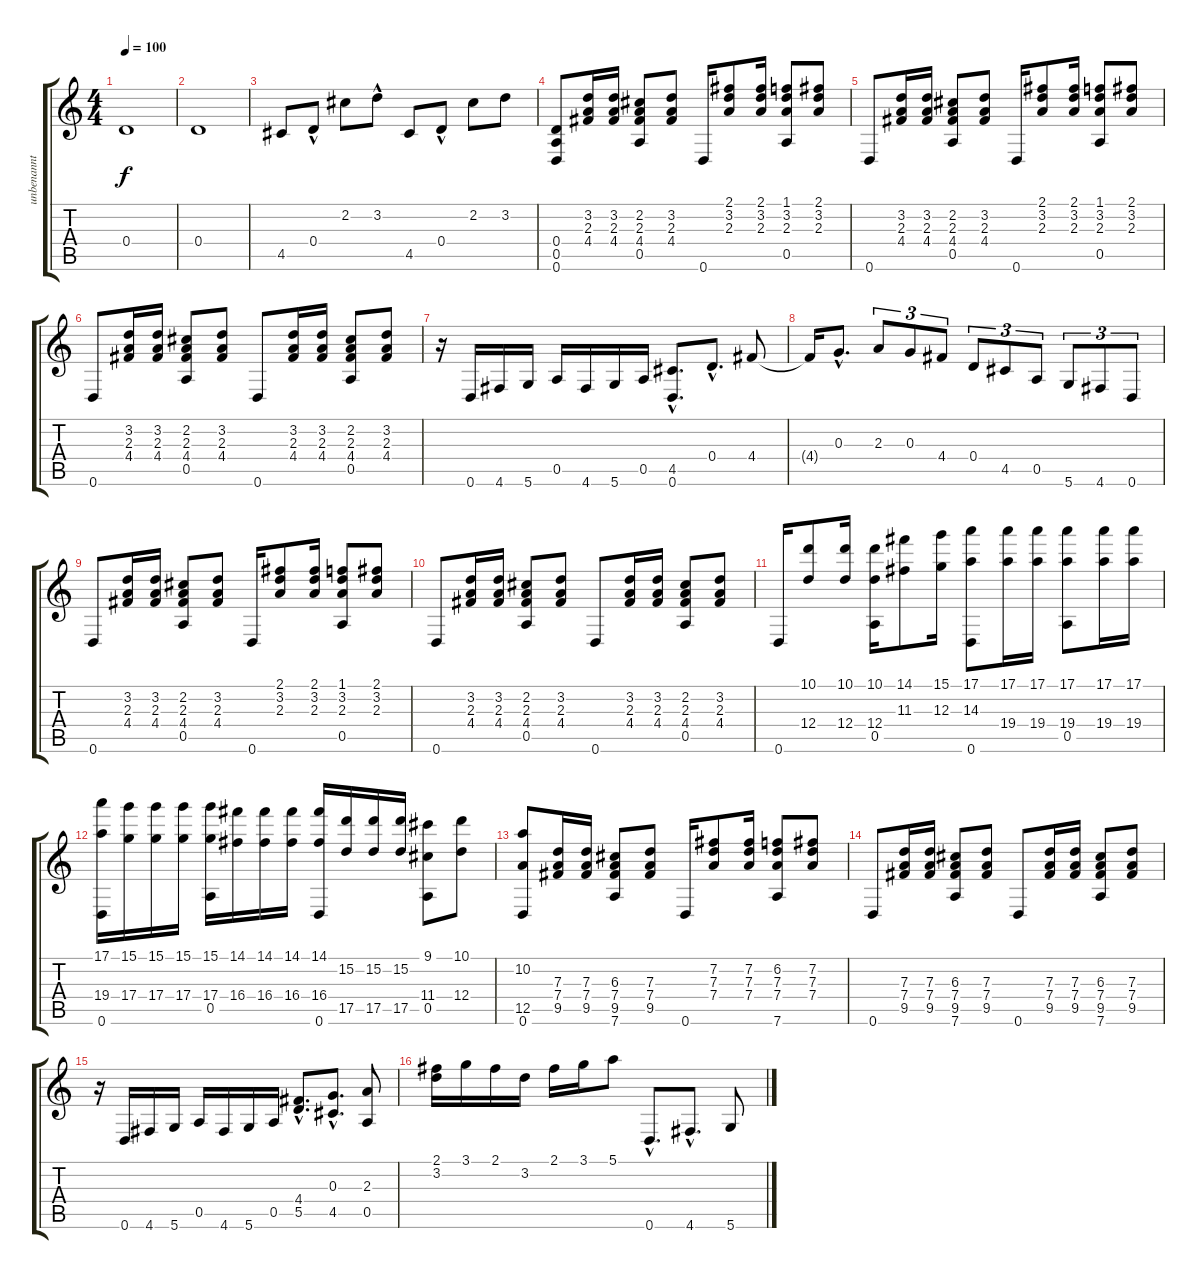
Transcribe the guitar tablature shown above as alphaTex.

\track ("unbenannt" "unbenannt") {instrument acousticguitarnylon}
\staff {score tabs}
\tuning (E4 B3 G3 D3 A2 D2) {hide}
\ts (4 4)
\tempo 100
\clef g2
\ks c
0.4.1{dy f} |
0.4.1 |
4.5.8 0.4{hac}.8 2.2.8 3.2{hac}.8 4.5.8 0.4{hac}.8 2.2.8 3.2.8 |
(0.4 0.5 0.6).8 (3.2 2.3 4.4).16 (3.2 2.3 4.4).16 (2.2 2.3 4.4 0.5).8 (3.2 2.3 4.4).8 0.6.16 (2.1 3.2 2.3).8 (2.1 3.2 2.3).16 (1.1 3.2 2.3 0.5).8 (2.1 3.2 2.3).8 |
0.6.8 (3.2 2.3 4.4).16 (3.2 2.3 4.4).16 (2.2 2.3 4.4 0.5).8 (3.2 2.3 4.4).8 0.6.16 (2.1 3.2 2.3).8 (2.1 3.2 2.3).16 (1.1 3.2 2.3 0.5).8 (2.1 3.2 2.3).8 |
0.6.8 (3.2 2.3 4.4).16 (3.2 2.3 4.4).16 (2.2 2.3 4.4 0.5).8 (3.2 2.3 4.4).8 0.6.8 (3.2 2.3 4.4).16 (3.2 2.3 4.4).16 (2.2 2.3 4.4 0.5).8 (3.2 2.3 4.4).8 |
r.16 0.6.16 4.6.16 5.6.16 0.5.16 4.6.16 5.6.16 0.5.16 (4.5{hac} 0.6).8{d} 0.4{hac}.8{d} 4.4.8 |
4.4{t}.16 0.3{hac}.8{d} 2.3.8{tu (3 2)} 0.3.8{tu (3 2)} 4.4.8{tu (3 2)} 0.4.8{tu (3 2)} 4.5.8{tu (3 2)} 0.5.8{tu (3 2)} 5.6.8{tu (3 2)} 4.6.8{tu (3 2)} 0.6.8{tu (3 2)} |
0.6.8 (3.2 2.3 4.4).16 (3.2 2.3 4.4).16 (2.2 2.3 4.4 0.5).8 (3.2 2.3 4.4).8 0.6.16 (2.1 3.2 2.3).8 (2.1 3.2 2.3).16 (1.1 3.2 2.3 0.5).8 (2.1 3.2 2.3).8 |
0.6.8 (3.2 2.3 4.4).16 (3.2 2.3 4.4).16 (2.2 2.3 4.4 0.5).8 (3.2 2.3 4.4).8 0.6.8 (3.2 2.3 4.4).16 (3.2 2.3 4.4).16 (2.2 2.3 4.4 0.5).8 (3.2 2.3 4.4).8 |
0.6.16 (10.1 12.4).8 (10.1 12.4).16 (10.1 12.4 0.5).16 (14.1 11.3).8 (15.1 12.3).16 (17.1 14.3 0.6).8 (17.1 19.4).16 (17.1 19.4).16 (17.1 19.4 0.5).8 (17.1 19.4).16 (17.1 19.4).16 |
(17.1 19.4 0.6).16 (15.1 17.4).16 (15.1 17.4).16 (15.1 17.4).16 (15.1 17.4 0.5).16 (14.1 16.4).16 (14.1 16.4).16 (14.1 16.4).16 (14.1 16.4 0.6).16 (15.2 17.5).16 (15.2 17.5).16 (15.2 17.5).16 (9.1 11.4 0.5).8 (10.1 12.4).8 |
(10.2 12.5 0.6).8 (7.3 7.4 9.5).16 (7.3 7.4 9.5).16 (6.3 7.4 9.5 7.6).8 (7.3 7.4 9.5).8 0.6.16 (7.2 7.3 7.4).8 (7.2 7.3 7.4).16 (6.2 7.3 7.4 7.6).8 (7.2 7.3 7.4).8 |
0.6.8 (7.3 7.4 9.5).16 (7.3 7.4 9.5).16 (6.3 7.4 9.5 7.6).8 (7.3 7.4 9.5).8 0.6.8 (7.3 7.4 9.5).16 (7.3 7.4 9.5).16 (6.3 7.4 9.5 7.6).8 (7.3 7.4 9.5).8 |
r.16 0.6.16 4.6.16 5.6.16 0.5.16 4.6.16 5.6.16 0.5.16 (4.4{hac} 5.5{hac}).8{d} (0.3{hac} 4.5{hac}).8{d} (2.3 0.5).8 |
(2.1 3.2).16 3.1.16 2.1.16 3.2.16 2.1.16 3.1.16 5.1.8 0.6{hac}.8{d} 4.6{hac}.8{d} 5.6.8
